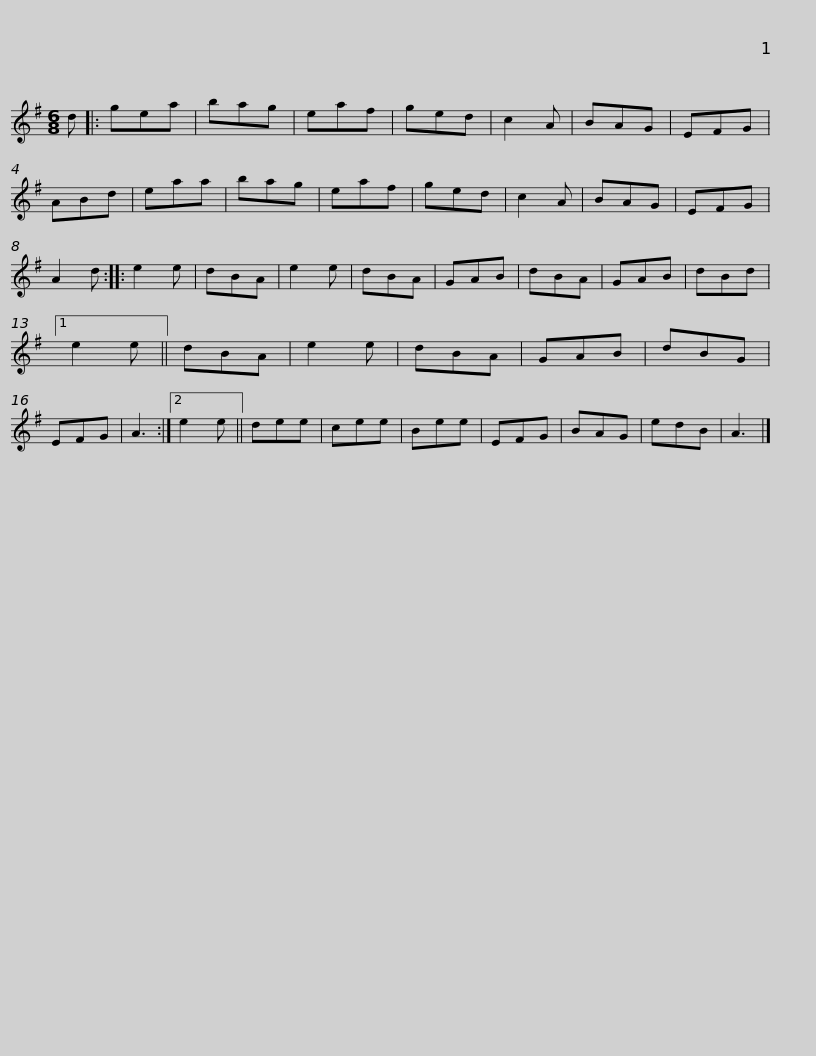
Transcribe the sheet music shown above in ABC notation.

X:1
L:1/8
M:6/8
I:linebreak $
K:G
V:1 treble
V:1
 d |: gea | bag | eaf | ged | %5
 c2 A | BAG | EFG | ABd | eaa | %10
 bag | eaf | ged |$ c2 A | BAG | %15
 EFG | A2 d :: e2 e | dBA | e2 e | %20
 dBA | GAB | dBA | GAB | dBd |1 %25
 e2 e || dBA | e2 e |$ dBA | GAB | %30
 dBG | EFG | A3 :|2 e2 e || dee | %35
 cee | Bee | EFG | BAG | edB | %40
 A3 |] %41
